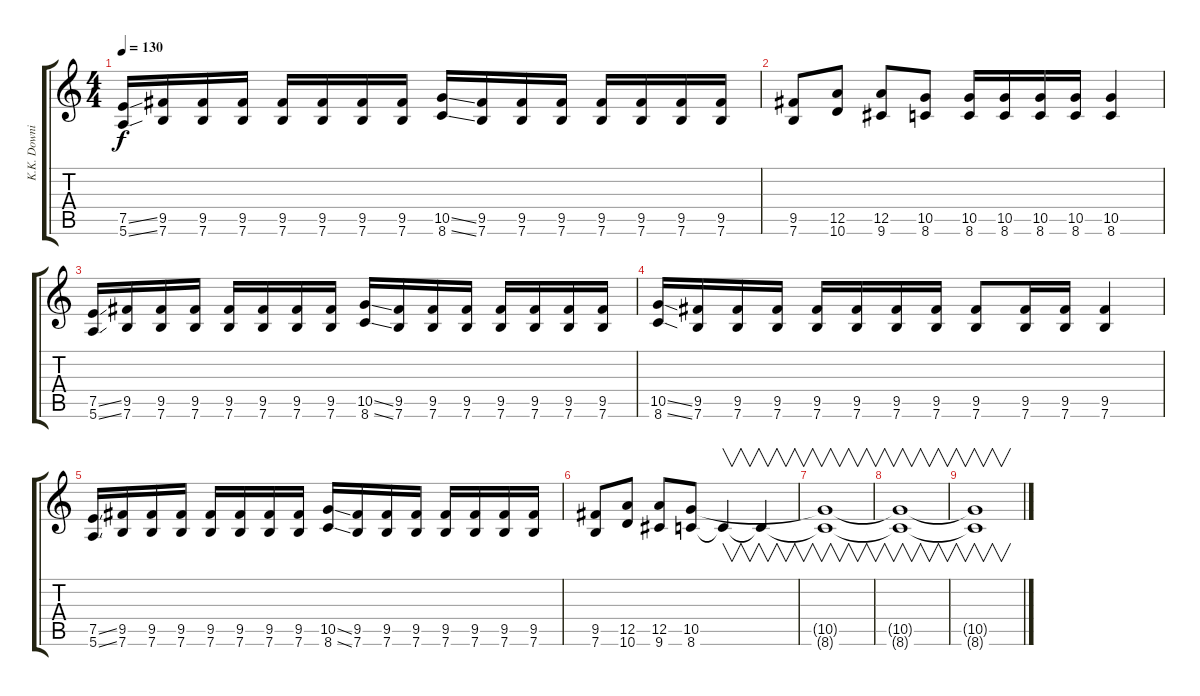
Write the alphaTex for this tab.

\track ("K.K. Downing" "K.K. Downi") {instrument distortionguitar}
\staff {score tabs}
\tuning (E4 B3 G3 D3 A2 E2) {hide}
\ts (4 4)
\tempo 130
\clef g2
\ks c
(7.5{ss} 5.6{ss}).16{dy f} (9.5 7.6).16 (9.5 7.6).16 (9.5 7.6).16 (9.5 7.6).16 (9.5 7.6).16 (9.5 7.6).16 (9.5 7.6).16 (10.5{ss} 8.6{ss}).16 (9.5 7.6).16 (9.5 7.6).16 (9.5 7.6).16 (9.5 7.6).16 (9.5 7.6).16 (9.5 7.6).16 (9.5 7.6).16 |
(9.5 7.6).8 (12.5 10.6).8 (12.5 9.6).8 (10.5 8.6).8 (10.5 8.6).16 (10.5 8.6).16 (10.5 8.6).16 (10.5 8.6).16 (10.5 8.6).4 |
(7.5{ss} 5.6{ss}).16 (9.5 7.6).16 (9.5 7.6).16 (9.5 7.6).16 (9.5 7.6).16 (9.5 7.6).16 (9.5 7.6).16 (9.5 7.6).16 (10.5{ss} 8.6{ss}).16 (9.5 7.6).16 (9.5 7.6).16 (9.5 7.6).16 (9.5 7.6).16 (9.5 7.6).16 (9.5 7.6).16 (9.5 7.6).16 |
(10.5{ss} 8.6{ss}).16 (9.5 7.6).16 (9.5 7.6).16 (9.5 7.6).16 (9.5 7.6).16 (9.5 7.6).16 (9.5 7.6).16 (9.5 7.6).16 (9.5 7.6).8 (9.5 7.6).16 (9.5 7.6).16 (9.5 7.6).4 |
(7.5{ss} 5.6{ss}).16 (9.5 7.6).16 (9.5 7.6).16 (9.5 7.6).16 (9.5 7.6).16 (9.5 7.6).16 (9.5 7.6).16 (9.5 7.6).16 (10.5{ss} 8.6{ss}).16 (9.5 7.6).16 (9.5 7.6).16 (9.5 7.6).16 (9.5 7.6).16 (9.5 7.6).16 (9.5 7.6).16 (9.5 7.6).16 |
(9.5 7.6).8 (12.5 10.6).8 (12.5 9.6).8 (10.5 8.6).8 8.6{t}.4{v} 8.6{t}.4{v} |
(10.5{t} 8.6{t}).1{v} |
(10.5{t} 8.6{t}).1{v} |
(10.5{t} 8.6{t}).1{v}
